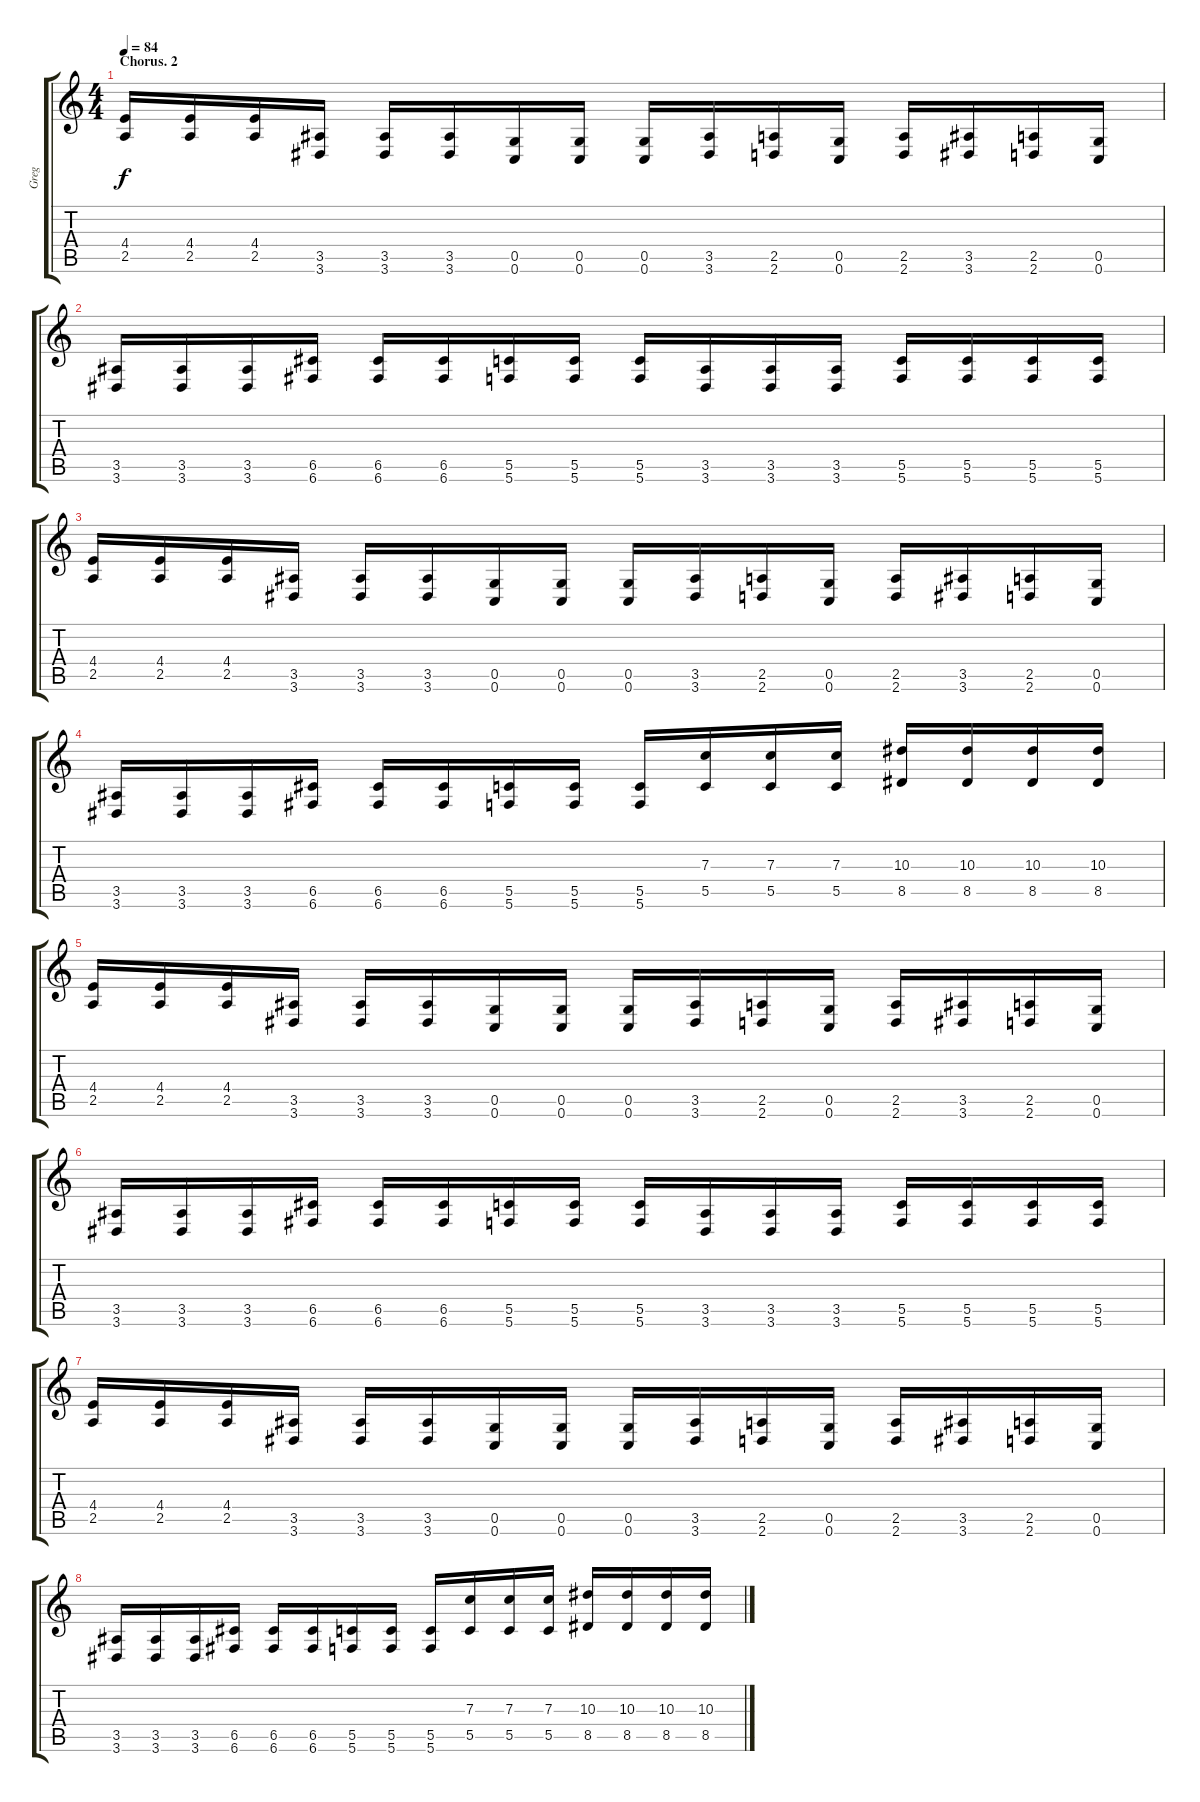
\track ("Greg" "Greg") {instrument distortionguitar}
\staff {score tabs}
\tuning (D4 A3 F3 C3 G2 C2) {hide}
\ts (4 4)
\section ("" "Chorus. 2")
\tempo 84
\clef g2
\ks c
(4.4 2.5).16{dy f} (4.4 2.5).16 (4.4 2.5).16 (3.5 3.6).16 (3.5 3.6).16 (3.5 3.6).16 (0.5 0.6).16 (0.5 0.6).16 (0.5 0.6).16 (3.5 3.6).16 (2.5 2.6).16 (0.5 0.6).16 (2.5 2.6).16 (3.5 3.6).16 (2.5 2.6).16 (0.5 0.6).16 |
(3.5 3.6).16 (3.5 3.6).16 (3.5 3.6).16 (6.5 6.6).16 (6.5 6.6).16 (6.5 6.6).16 (5.5 5.6).16 (5.5 5.6).16 (5.5 5.6).16 (3.5 3.6).16 (3.5 3.6).16 (3.5 3.6).16 (5.5 5.6).16 (5.5 5.6).16 (5.5 5.6).16 (5.5 5.6).16 |
(4.4 2.5).16 (4.4 2.5).16 (4.4 2.5).16 (3.5 3.6).16 (3.5 3.6).16 (3.5 3.6).16 (0.5 0.6).16 (0.5 0.6).16 (0.5 0.6).16 (3.5 3.6).16 (2.5 2.6).16 (0.5 0.6).16 (2.5 2.6).16 (3.5 3.6).16 (2.5 2.6).16 (0.5 0.6).16 |
(3.5 3.6).16 (3.5 3.6).16 (3.5 3.6).16 (6.5 6.6).16 (6.5 6.6).16 (6.5 6.6).16 (5.5 5.6).16 (5.5 5.6).16 (5.5 5.6).16 (7.3 5.5).16 (7.3 5.5).16 (7.3 5.5).16 (10.3 8.5).16 (10.3 8.5).16 (10.3 8.5).16 (10.3 8.5).16 |
(4.4 2.5).16 (4.4 2.5).16 (4.4 2.5).16 (3.5 3.6).16 (3.5 3.6).16 (3.5 3.6).16 (0.5 0.6).16 (0.5 0.6).16 (0.5 0.6).16 (3.5 3.6).16 (2.5 2.6).16 (0.5 0.6).16 (2.5 2.6).16 (3.5 3.6).16 (2.5 2.6).16 (0.5 0.6).16 |
(3.5 3.6).16 (3.5 3.6).16 (3.5 3.6).16 (6.5 6.6).16 (6.5 6.6).16 (6.5 6.6).16 (5.5 5.6).16 (5.5 5.6).16 (5.5 5.6).16 (3.5 3.6).16 (3.5 3.6).16 (3.5 3.6).16 (5.5 5.6).16 (5.5 5.6).16 (5.5 5.6).16 (5.5 5.6).16 |
(4.4 2.5).16 (4.4 2.5).16 (4.4 2.5).16 (3.5 3.6).16 (3.5 3.6).16 (3.5 3.6).16 (0.5 0.6).16 (0.5 0.6).16 (0.5 0.6).16 (3.5 3.6).16 (2.5 2.6).16 (0.5 0.6).16 (2.5 2.6).16 (3.5 3.6).16 (2.5 2.6).16 (0.5 0.6).16 |
(3.5 3.6).16 (3.5 3.6).16 (3.5 3.6).16 (6.5 6.6).16 (6.5 6.6).16 (6.5 6.6).16 (5.5 5.6).16 (5.5 5.6).16 (5.5 5.6).16 (7.3 5.5).16 (7.3 5.5).16 (7.3 5.5).16 (10.3 8.5).16 (10.3 8.5).16 (10.3 8.5).16 (10.3 8.5).16
